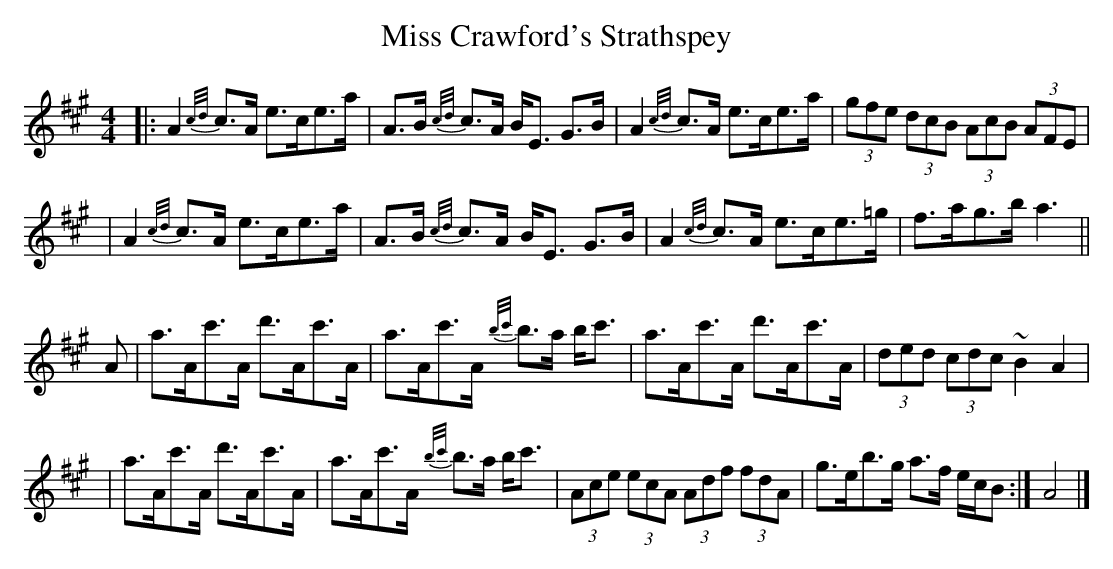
X:1
T:Miss Crawford's Strathspey
M:4/4
L:1/8
K:A
|: A2 {c/d/} c>A e>ce>a \
| A>B {c/d/}c>A B<E G>B \
| A2 {c/d/}c>A e>ce>a \
| (3gfe (3dcB (3AcB (3AFE |
| A2 {c/d/}c>A e>ce>a \
| A>B {c/d/}c>A B<E G>B \
| A2 {c/d/}c>A e>ce>=g \
| f>ag>b a3 ||
 A \
| a>Ac'>A d'>Ac'>A \
| a>Ac'>A {b/c'/}b>a b<c' \
| a>Ac'>A d'>Ac'>A \
| (3ded (3cdc ~B2 A2 |
| a>Ac'>A d'>Ac'>A \
| a>Ac'>A {b/c'/}b>a b<c' \
| (3Ace (3ecA (3Adf (3fdA \
| g>eb>g a>f e/c/B \
:| A4 |]
